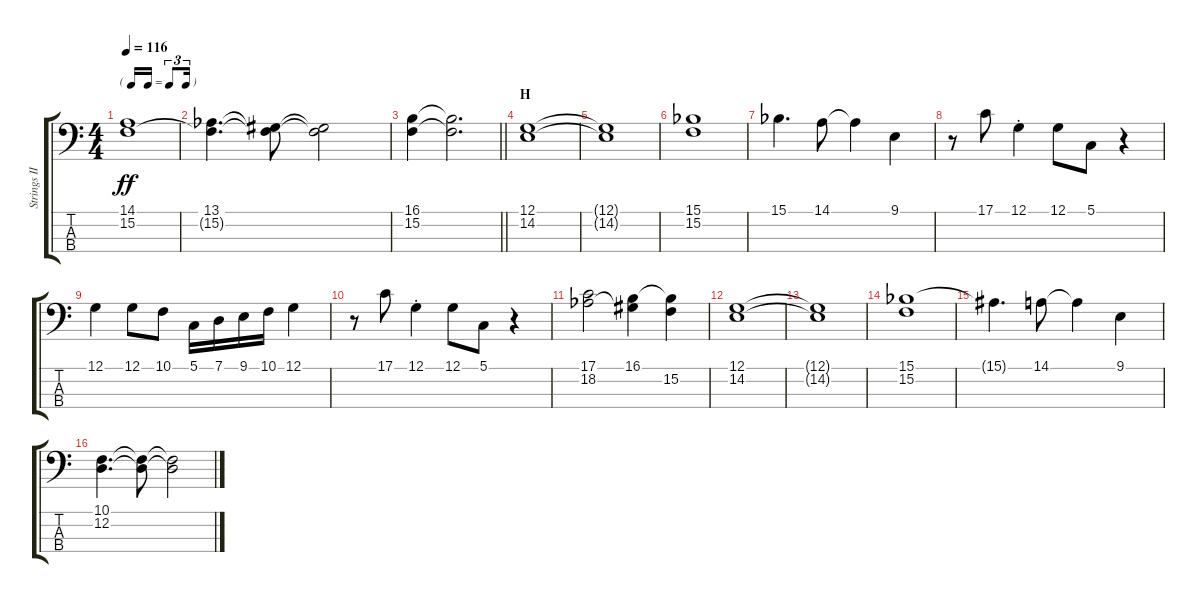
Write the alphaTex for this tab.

\track ("Strings III" "Strings II") {instrument stringensemble1}
\staff {score tabs}
\tuning (G2 D2 A1 E1) {hide}
\ts (4 4)
\tf triplet16th
\tempo 116
\clef f4
\ks c
(14.1{t} 15.2{t}).1{dy ff} |
(13.1{acc b} 15.2{t}).4{d} (13.1{t} 15.2{t}).8 (13.1{t} 15.2{t}).2 |
\barLineRight lightlight
(16.1 15.2).4 (16.1{t} 15.2{t}).2{d} |
\section ("" "H")
(12.1 14.2).1 |
(12.1{t} 14.2{t}).1 |
(15.1{acc b} 15.2).1 |
15.1{acc b}.4{d} 14.1.8 14.1{t}.4 9.1.4 |
r.8 17.1.8 12.1{st}.4 12.1.8 5.1.8 r.4 |
12.1.4 12.1.8 10.1.8 5.1.16 7.1.16 9.1.16 10.1.16 12.1.4 |
r.8 17.1.8 12.1{st}.4 12.1.8 5.1.8 r.4 |
(17.1 18.2{acc b}).2 (16.1 18.2{t}).4 (16.1{t} 15.2).4 |
(12.1 14.2).1 |
(12.1{t} 14.2{t}).1 |
(15.1{acc b} 15.2).1 |
15.1{t}.4{d} 14.1.8 14.1{t}.4 9.1.4 |
(10.1 12.2).4{d} (10.1{t} 12.2{t}).8 (10.1{t} 12.2{t}).2
